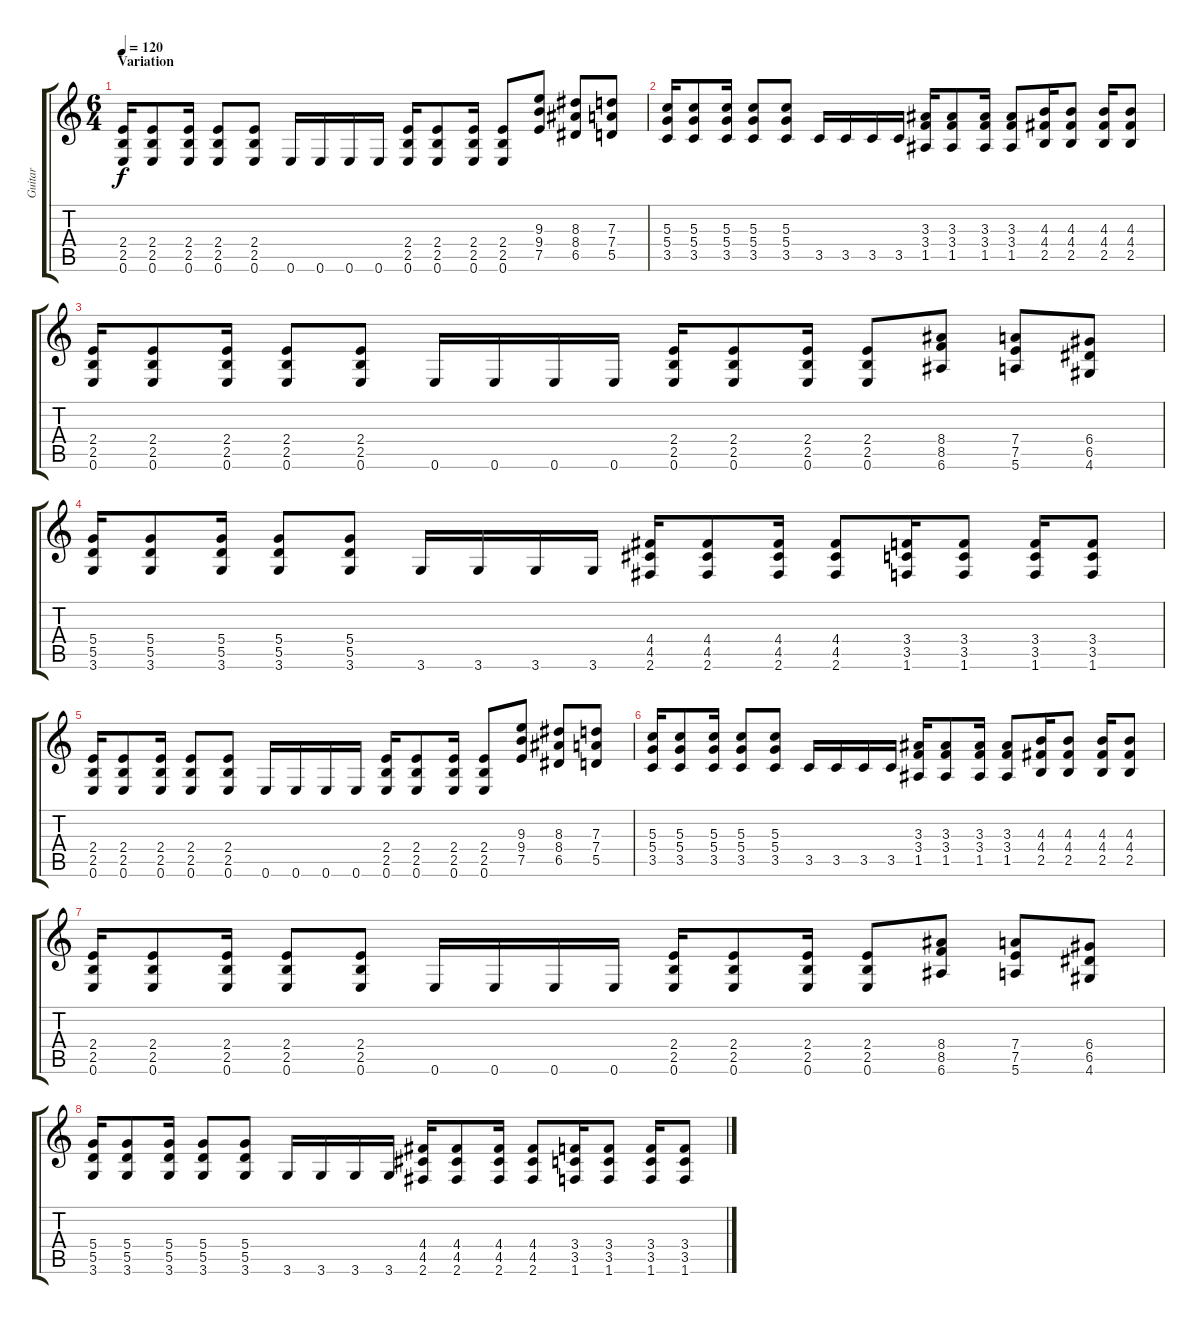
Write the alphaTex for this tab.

\track ("Guitar" "Guitar") {instrument distortionguitar}
\staff {score tabs}
\tuning (E4 B3 G3 D3 A2 E2) {hide}
\ts (6 4)
\section ("" "Variation")
\tempo 120
\clef g2
\ks c
(2.4 2.5 0.6).16{dy f} (2.4 2.5 0.6).8 (2.4 2.5 0.6).16 (2.4 2.5 0.6).8 (2.4 2.5 0.6).8 0.6.16 0.6.16 0.6.16 0.6.16 (2.4 2.5 0.6).16 (2.4 2.5 0.6).8 (2.4 2.5 0.6).16 (2.4 2.5 0.6).8 (9.3 9.4 7.5).8 (8.3 8.4 6.5).8 (7.3 7.4 5.5).8 |
(5.3 5.4 3.5).16 (5.3 5.4 3.5).8 (5.3 5.4 3.5).16 (5.3 5.4 3.5).8 (5.3 5.4 3.5).8 3.5.16 3.5.16 3.5.16 3.5.16 (3.3 3.4 1.5).16 (3.3 3.4 1.5).8 (3.3 3.4 1.5).16 (3.3 3.4 1.5).8 (4.3 4.4 2.5).16 (4.3 4.4 2.5).8 (4.3 4.4 2.5).16 (4.3 4.4 2.5).8 |
(2.4 2.5 0.6).16 (2.4 2.5 0.6).8 (2.4 2.5 0.6).16 (2.4 2.5 0.6).8 (2.4 2.5 0.6).8 0.6.16 0.6.16 0.6.16 0.6.16 (2.4 2.5 0.6).16 (2.4 2.5 0.6).8 (2.4 2.5 0.6).16 (2.4 2.5 0.6).8 (8.4 8.5 6.6).8 (7.4 7.5 5.6).8 (6.4 6.5 4.6).8 |
(5.4 5.5 3.6).16 (5.4 5.5 3.6).8 (5.4 5.5 3.6).16 (5.4 5.5 3.6).8 (5.4 5.5 3.6).8 3.6.16 3.6.16 3.6.16 3.6.16 (4.4 4.5 2.6).16 (4.4 4.5 2.6).8 (4.4 4.5 2.6).16 (4.4 4.5 2.6).8 (3.4 3.5 1.6).16 (3.4 3.5 1.6).8 (3.4 3.5 1.6).16 (3.4 3.5 1.6).8 |
(2.4 2.5 0.6).16 (2.4 2.5 0.6).8 (2.4 2.5 0.6).16 (2.4 2.5 0.6).8 (2.4 2.5 0.6).8 0.6.16 0.6.16 0.6.16 0.6.16 (2.4 2.5 0.6).16 (2.4 2.5 0.6).8 (2.4 2.5 0.6).16 (2.4 2.5 0.6).8 (9.3 9.4 7.5).8 (8.3 8.4 6.5).8 (7.3 7.4 5.5).8 |
(5.3 5.4 3.5).16 (5.3 5.4 3.5).8 (5.3 5.4 3.5).16 (5.3 5.4 3.5).8 (5.3 5.4 3.5).8 3.5.16 3.5.16 3.5.16 3.5.16 (3.3 3.4 1.5).16 (3.3 3.4 1.5).8 (3.3 3.4 1.5).16 (3.3 3.4 1.5).8 (4.3 4.4 2.5).16 (4.3 4.4 2.5).8 (4.3 4.4 2.5).16 (4.3 4.4 2.5).8 |
(2.4 2.5 0.6).16 (2.4 2.5 0.6).8 (2.4 2.5 0.6).16 (2.4 2.5 0.6).8 (2.4 2.5 0.6).8 0.6.16 0.6.16 0.6.16 0.6.16 (2.4 2.5 0.6).16 (2.4 2.5 0.6).8 (2.4 2.5 0.6).16 (2.4 2.5 0.6).8 (8.4 8.5 6.6).8 (7.4 7.5 5.6).8 (6.4 6.5 4.6).8 |
(5.4 5.5 3.6).16 (5.4 5.5 3.6).8 (5.4 5.5 3.6).16 (5.4 5.5 3.6).8 (5.4 5.5 3.6).8 3.6.16 3.6.16 3.6.16 3.6.16 (4.4 4.5 2.6).16 (4.4 4.5 2.6).8 (4.4 4.5 2.6).16 (4.4 4.5 2.6).8 (3.4 3.5 1.6).16 (3.4 3.5 1.6).8 (3.4 3.5 1.6).16 (3.4 3.5 1.6).8
